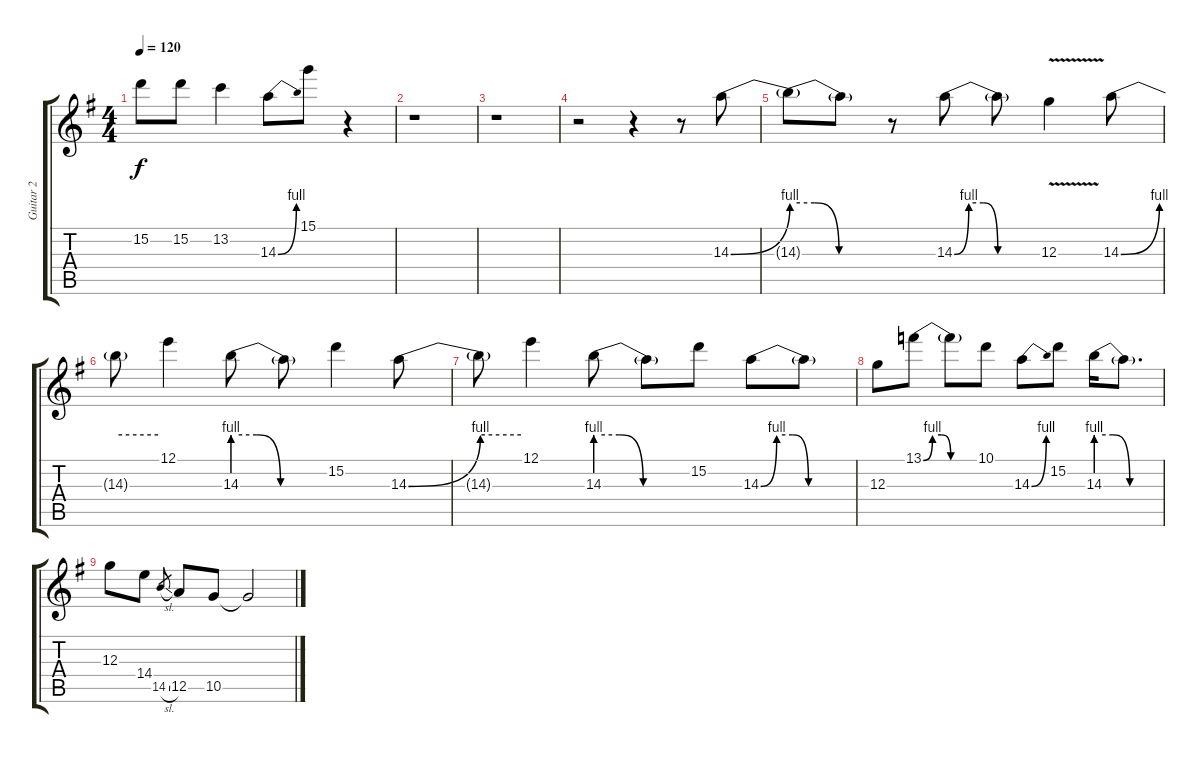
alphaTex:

\track ("Guitar 2" "Guitar 2") {instrument distortionguitar}
\staff {score tabs}
\tuning (E4 B3 G3 D3 A2 E2) {hide}
\ts (4 4)
\tempo 120
\clef g2
\ks g
15.2.8{dy f} 15.2.8 13.2.4 14.3{be (bend 0 0 60 4)}.8 15.1.8 r.4 |
r.1 |
r.1 |
r.2 r.4 r.8 14.3{be (bend 0 0 60 4)}.8 |
14.3{be (custom 0 4 15 4 30 0 60 0) t}.8 14.3{t}.8 r.8 14.3{be (custom 0 0 10 4 20 4 30 0 60 0)}.8 14.3{t}.8 12.3{v}.4 14.3{be (bend 0 0 60 4)}.8 |
14.3{be (hold 0 4 60 4) t}.8 12.1.4 14.3{be (custom 0 4 15 4 30 0 60 0)}.8 14.3{t}.8 15.2.4 14.3{be (bend 0 0 60 4)}.8 |
14.3{be (hold 0 4 60 4) t}.8 12.1.4 14.3{be (custom 0 4 15 4 30 0 60 0)}.8 14.3{t}.8 15.2.8 14.3{be (custom 0 0 10 4 20 4 30 0 60 0)}.8 14.3{t}.8 |
12.3.8 13.1{be (custom 0 0 10 4 20 4 30 0 60 0)}.8 13.1{t}.8 10.1.8 14.3{be (bend 0 0 60 4)}.8 15.2.8 14.3{be (custom 0 4 15 4 30 0 60 0)}.16 14.3{t}.8{d} |
12.3.8 14.4.8 14.5{sl}.8{gr} 12.5.8 10.5.8 10.5{t}.2
